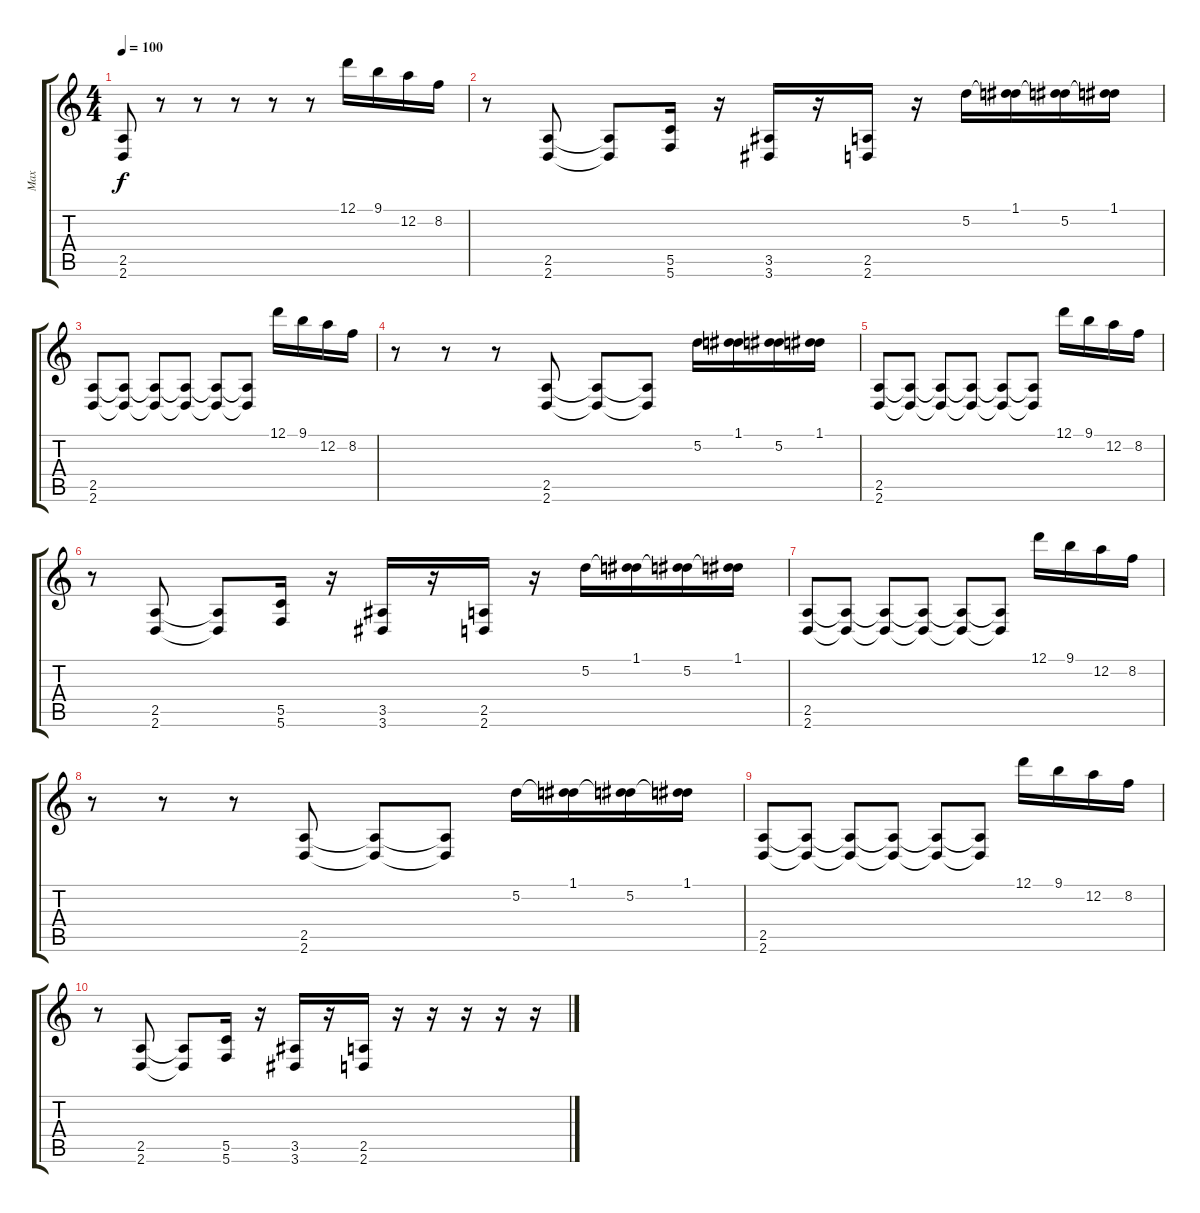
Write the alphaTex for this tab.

\track ("Max" "Max") {instrument distortionguitar}
\staff {score tabs}
\tuning (D4 A3 F3 C3 G2 C2) {hide}
\ts (4 4)
\tempo 100
\clef g2
\ks c
(2.5 2.6).8{dy f} r.8 r.8 r.8 r.8 r.8 12.1.16 9.1.16 12.2.16 8.2.16 |
r.8 (2.5 2.6).8 (2.5{t} 2.6{t}).8 (5.5 5.6).16 r.16 (3.5 3.6).16 r.16 (2.5 2.6).16 r.16 5.2.16 (1.1 5.2{t}).16 (1.1{t} 5.2).16 (1.1 5.2{t}).16 |
(2.5 2.6).8 (2.5{t} 2.6{t}).8 (2.5{t} 2.6{t}).8 (2.5{t} 2.6{t}).8 (2.5{t} 2.6{t}).8 (2.5{t} 2.6{t}).8 12.1.16 9.1.16 12.2.16 8.2.16 |
r.8 r.8 r.8 (2.5 2.6).8 (2.5{t} 2.6{t}).8 (2.5{t} 2.6{t}).8 5.2.16 (1.1 5.2{t}).16 (1.1{t} 5.2).16 (1.1 5.2{t}).16 |
(2.5 2.6).8 (2.5{t} 2.6{t}).8 (2.5{t} 2.6{t}).8 (2.5{t} 2.6{t}).8 (2.5{t} 2.6{t}).8 (2.5{t} 2.6{t}).8 12.1.16 9.1.16 12.2.16 8.2.16 |
r.8 (2.5 2.6).8 (2.5{t} 2.6{t}).8 (5.5 5.6).16 r.16 (3.5 3.6).16 r.16 (2.5 2.6).16 r.16 5.2.16 (1.1 5.2{t}).16 (1.1{t} 5.2).16 (1.1 5.2{t}).16 |
(2.5 2.6).8 (2.5{t} 2.6{t}).8 (2.5{t} 2.6{t}).8 (2.5{t} 2.6{t}).8 (2.5{t} 2.6{t}).8 (2.5{t} 2.6{t}).8 12.1.16 9.1.16 12.2.16 8.2.16 |
r.8 r.8 r.8 (2.5 2.6).8 (2.5{t} 2.6{t}).8 (2.5{t} 2.6{t}).8 5.2.16 (1.1 5.2{t}).16 (1.1{t} 5.2).16 (1.1 5.2{t}).16 |
(2.5 2.6).8 (2.5{t} 2.6{t}).8 (2.5{t} 2.6{t}).8 (2.5{t} 2.6{t}).8 (2.5{t} 2.6{t}).8 (2.5{t} 2.6{t}).8 12.1.16 9.1.16 12.2.16 8.2.16 |
r.8 (2.5 2.6).8 (2.5{t} 2.6{t}).8 (5.5 5.6).16 r.16 (3.5 3.6).16 r.16 (2.5 2.6).16 r.16 r.16 r.16 r.16 r.16
